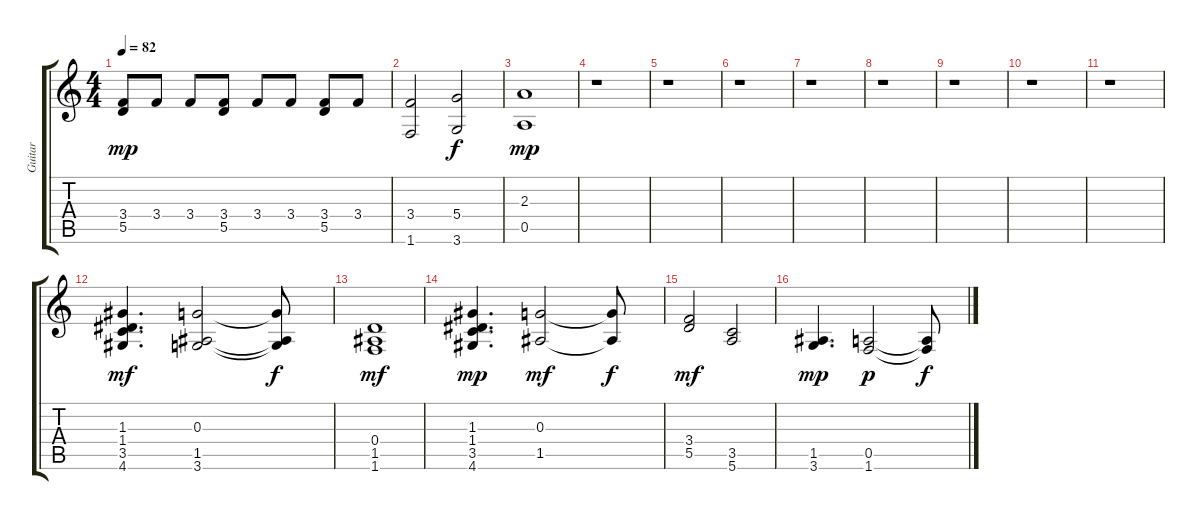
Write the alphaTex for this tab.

\track ("Guitar" "Guitar") {instrument overdrivenguitar}
\staff {score tabs}
\tuning (E4 B3 G3 D3 A2 E2) {hide}
\ts (4 4)
\tempo 82
\clef g2
\ks c
(3.4 5.5).8{dy mp} 3.4.8 3.4.8 (3.4 5.5).8 3.4.8 3.4.8 (3.4 5.5).8 3.4.8 |
(3.4 1.6).2 (5.4 3.6).2{dy f} |
(2.3 0.5).1{dy mp} |
r.1 |
r.1 |
r.1 |
r.1 |
r.1 |
r.1 |
r.1 |
r.1 |
(1.3 1.4 3.5 4.6).4{d dy mf} (0.3 1.5 3.6).2 (0.3{t} 1.5{t} 3.6{t}).8{dy f} |
(0.4 1.5 1.6).1{dy mf} |
(1.3 1.4 3.5 4.6).4{d dy mp} (0.3 1.5).2{dy mf} (0.3{t} 1.5{t}).8{dy f} |
(3.4 5.5).2{dy mf} (3.5 5.6).2 |
(1.5 3.6).4{d dy mp} (0.5 1.6).2{dy p} (0.5{t} 1.6{t}).8{dy f}
